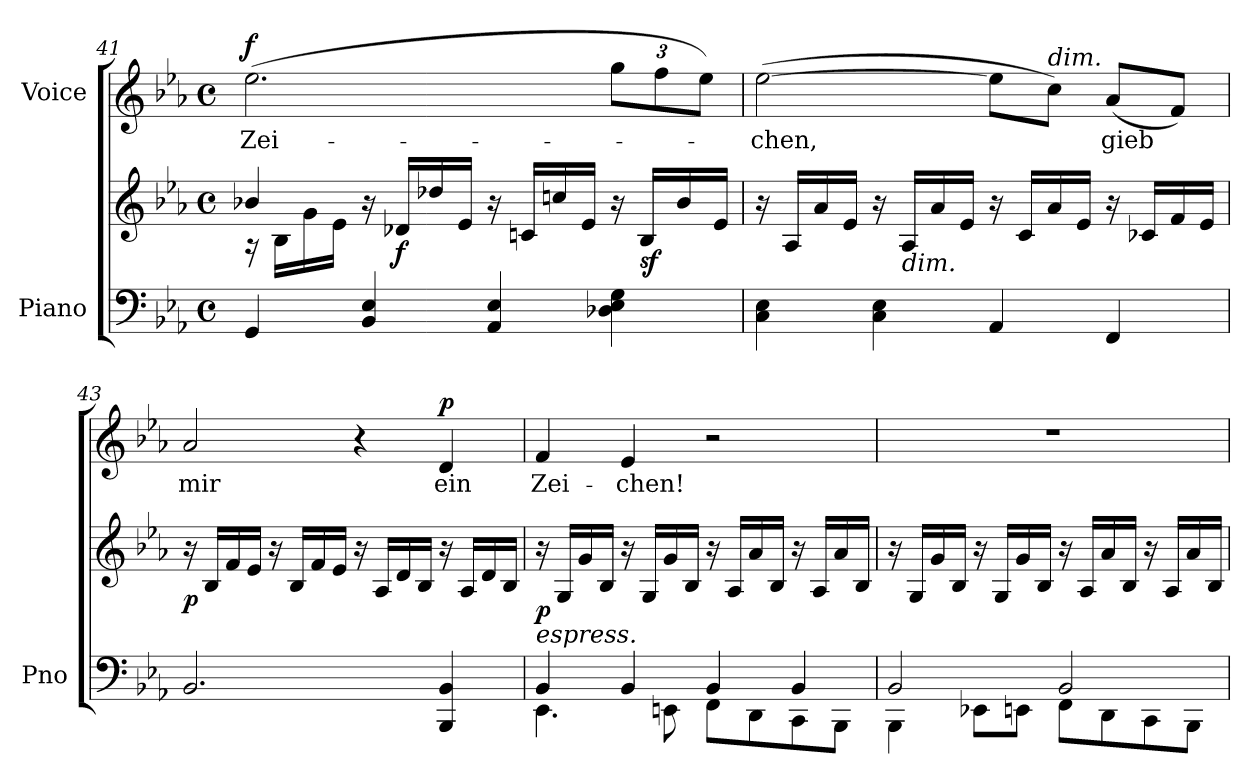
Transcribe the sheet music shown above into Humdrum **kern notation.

**kern	**kern	**dynam	**kern	**text	**dynam
*part2	*part2	*part2	*part1	*part1	*part1
*staff3	*staff2	*staff2/3	*staff1	*staff1	*staff1
*I"Piano	*	*	*I"Voice	*	*
*I'Pno	*	*	*	*	*
*clefF4	*clefG2	*	*clefG2	*	*
*k[b-e-a-]	*k[b-e-a-]	*	*k[b-e-a-]	*	*
*M4/4	*M4/4	*	*M4/4	*	*
*met(c)	*met(c)	*	*met(c)	*	*
=41	=41	=41	=41	=41	=41
*	*^	*	*	*	*
!	!	!	!	!	!	!LO:DY:a
4GG/	4b-X/	16r	.	(2.ee-\	Zei-	f
.	.	16B-\LL	.	.	.	.
.	.	16g\	.	.	.	.
.	.	16e-\JJ	.	.	.	.
4BB-/ 4E-/	16r	2.ryy	.	.	.	.
!	!	!	!LO:DY:b	!	!	!
.	16d-X/LL	.	f	.	.	.
.	16dd-X/	.	.	.	.	.
.	16e-/JJ	.	.	.	.	.
4AA-/ 4E-/	16r	.	.	.	.	.
.	16cn/LL	.	.	.	.	.
.	16ccn/	.	.	.	.	.
.	16e-/JJ	.	.	.	.	.
4D-X\ 4E-\ 4G\	16r	.	.	12gg\L	.	.
!	!	!	!LO:DY:b	!	!	!
.	16B-/LL	.	sf	.	.	.
.	.	.	.	12ff\	.	.
.	16b-/	.	.	.	.	.
.	.	.	.	12ee-\J)	.	.
.	16e-/JJ	.	.	.	.	.
*	*v	*v	*	*	*	*
=42	=42	=42	=42	=42	=42
4C\ 4E-\	16r	.	([2ee-\	-chen,	.
.	16A-/LL	.	.	.	.
.	16a-/	.	.	.	.
.	16e-/JJ	.	.	.	.
4C\ 4E-\	16r	.	.	.	.
!	!LO:TX:b:i:t=dim.	!	!	!	!
.	16A-/LL	.	.	.	.
.	16a-/	.	.	.	.
.	16e-/JJ	.	.	.	.
4AA-/	16r	.	8ee-\L]	.	.
.	16c/LL	.	.	.	.
!	!	!	!LO:TX:a:i:t=dim.	!	!
.	16a-/	.	8cc\J)	.	.
.	16e-/JJ	.	.	.	.
4FF/	16r	.	(8a-/L	gieb	.
.	16c-X/LL	.	.	.	.
.	16f/	.	8f/J)	.	.
.	16e-/JJ	.	.	.	.
=43	=43	=43	=43	=43	=43
!	!	!LO:DY:b	!	!	!
2.BB-/	16r	p	2a-/	mir	.
.	16B-/LL	.	.	.	.
.	16f/	.	.	.	.
.	16e-/JJ	.	.	.	.
.	16r	.	.	.	.
.	16B-/LL	.	.	.	.
.	16f/	.	.	.	.
.	16e-/JJ	.	.	.	.
.	16r	.	4r	.	.
.	16A-/LL	.	.	.	.
.	16d/	.	.	.	.
.	16B-/JJ	.	.	.	.
!	!	!	!	!	!LO:DY:a
4BBB-/ 4BB-/	16r	.	4d/	ein	p
.	16A-/LL	.	.	.	.
.	16d/	.	.	.	.
.	16B-/JJ	.	.	.	.
=44	=44	=44	=44	=44	=44
*^	*	*	*	*	*
!LO:TX:i:t=espress.	!	!	!	!	!	!
!	!	!	!LO:DY:b	!	!	!
4BB-/	4.EE-\	16r	p	4f/	Zei-	.
.	.	16G/LL	.	.	.	.
.	.	16g/	.	.	.	.
.	.	16B-/JJ	.	.	.	.
4BB-/	.	16r	.	4e-/	-chen!	.
.	.	16G/LL	.	.	.	.
.	8EEn\	16g/	.	.	.	.
.	.	16B-/JJ	.	.	.	.
4BB-/	8FF\L	16r	.	2r	.	.
.	.	16A-/LL	.	.	.	.
.	8DD\	16a-/	.	.	.	.
.	.	16B-/JJ	.	.	.	.
4BB-/	8CC\	16r	.	.	.	.
.	.	16A-/LL	.	.	.	.
.	8BBB-\J	16a-/	.	.	.	.
.	.	16B-/JJ	.	.	.	.
=45	=45	=45	=45	=45	=45	=45
2BB-/	4BBB-\	16r	.	1r	.	.
.	.	16G/LL	.	.	.	.
.	.	16g/	.	.	.	.
.	.	16B-/JJ	.	.	.	.
.	8EE-X\L	16r	.	.	.	.
.	.	16G/LL	.	.	.	.
.	8EEn\J	16g/	.	.	.	.
.	.	16B-/JJ	.	.	.	.
2BB-/	8FF\L	16r	.	.	.	.
.	.	16A-/LL	.	.	.	.
.	8DD\	16a-/	.	.	.	.
.	.	16B-/JJ	.	.	.	.
.	8CC\	16r	.	.	.	.
.	.	16A-/LL	.	.	.	.
.	8BBB-\J	16a-/	.	.	.	.
.	.	16B-/JJ	.	.	.	.
*v	*v	*	*	*	*	*
=	=	=	=	=	=
*-	*-	*-	*-	*-	*-
